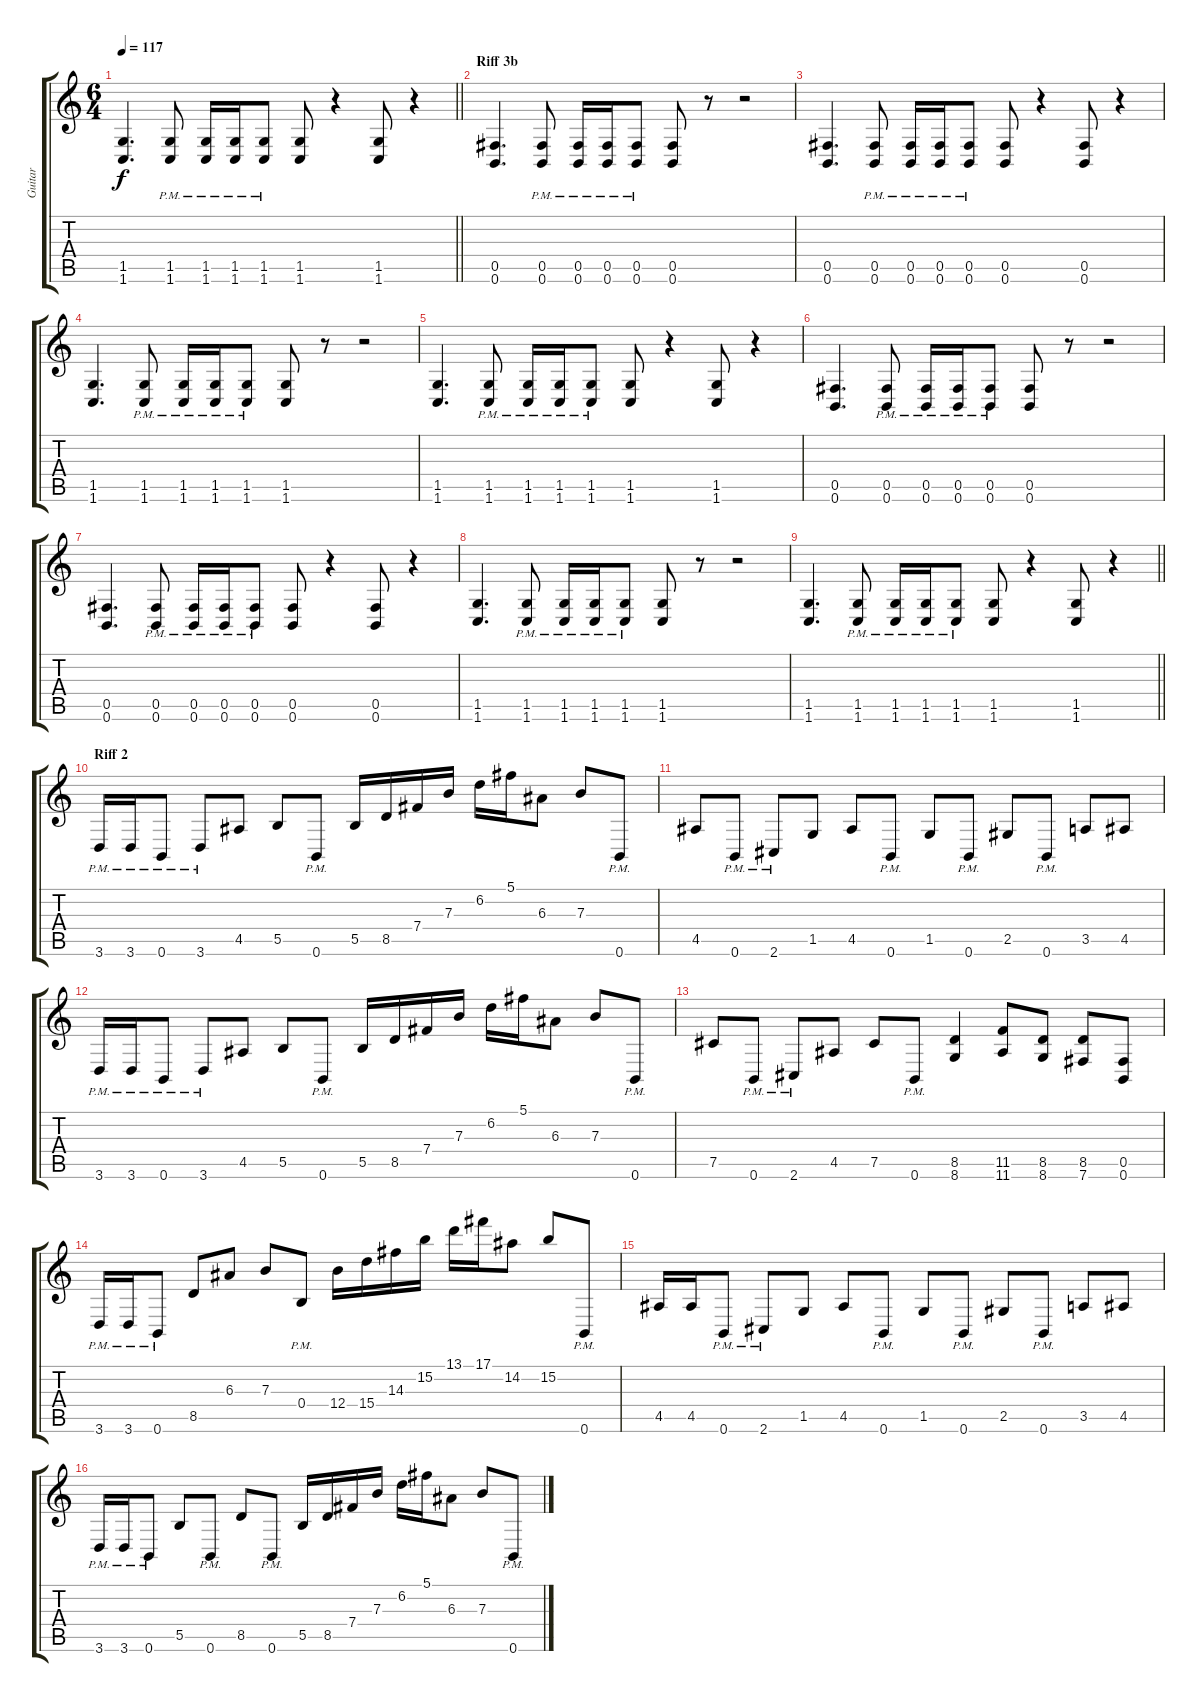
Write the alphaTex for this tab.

\track ("Guitar" "Guitar") {instrument distortionguitar}
\staff {score tabs}
\tuning (Db4 Ab3 E3 B2 Gb2 B1) {hide}
\ts (6 4)
\tempo 117
\clef g2
\barLineRight lightlight
\ks c
(1.5 1.6).4{d dy f} (1.5{pm} 1.6{pm}).8 (1.5{pm} 1.6{pm}).16 (1.5{pm} 1.6{pm}).16 (1.5{pm} 1.6{pm}).8 (1.5 1.6).8 r.4 (1.5 1.6).8 r.4 |
\section ("" "Riff 3b")
(0.5 0.6).4{d} (0.5{pm} 0.6{pm}).8 (0.5{pm} 0.6{pm}).16 (0.5{pm} 0.6{pm}).16 (0.5{pm} 0.6{pm}).8 (0.5 0.6).8 r.8 r.2 |
(0.5 0.6).4{d} (0.5{pm} 0.6{pm}).8 (0.5{pm} 0.6{pm}).16 (0.5{pm} 0.6{pm}).16 (0.5{pm} 0.6{pm}).8 (0.5 0.6).8 r.4 (0.5 0.6).8 r.4 |
(1.5 1.6).4{d} (1.5{pm} 1.6{pm}).8 (1.5{pm} 1.6{pm}).16 (1.5{pm} 1.6{pm}).16 (1.5{pm} 1.6{pm}).8 (1.5 1.6).8 r.8 r.2 |
(1.5 1.6).4{d} (1.5{pm} 1.6{pm}).8 (1.5{pm} 1.6{pm}).16 (1.5{pm} 1.6{pm}).16 (1.5{pm} 1.6{pm}).8 (1.5 1.6).8 r.4 (1.5 1.6).8 r.4 |
(0.5 0.6).4{d} (0.5{pm} 0.6{pm}).8 (0.5{pm} 0.6{pm}).16 (0.5{pm} 0.6{pm}).16 (0.5{pm} 0.6{pm}).8 (0.5 0.6).8 r.8 r.2 |
(0.5 0.6).4{d} (0.5{pm} 0.6{pm}).8 (0.5{pm} 0.6{pm}).16 (0.5{pm} 0.6{pm}).16 (0.5{pm} 0.6{pm}).8 (0.5 0.6).8 r.4 (0.5 0.6).8 r.4 |
(1.5 1.6).4{d} (1.5{pm} 1.6{pm}).8 (1.5{pm} 1.6{pm}).16 (1.5{pm} 1.6{pm}).16 (1.5{pm} 1.6{pm}).8 (1.5 1.6).8 r.8 r.2 |
\barLineRight lightlight
(1.5 1.6).4{d} (1.5{pm} 1.6{pm}).8 (1.5{pm} 1.6{pm}).16 (1.5{pm} 1.6{pm}).16 (1.5{pm} 1.6{pm}).8 (1.5 1.6).8 r.4 (1.5 1.6).8 r.4 |
\section ("" "Riff 2")
3.6{pm}.16 3.6{pm}.16 0.6{pm}.8 3.6{pm}.8 4.5.8 5.5.8 0.6{pm}.8 5.5.16 8.5.16 7.4.16 7.3.16 6.2.16 5.1.16 6.3.8 7.3.8 0.6{pm}.8 |
4.5.8 0.6{pm}.8 2.6{pm}.8 1.5.8 4.5.8 0.6{pm}.8 1.5.8 0.6{pm}.8 2.5.8 0.6{pm}.8 3.5.8 4.5.8 |
3.6{pm}.16 3.6{pm}.16 0.6{pm}.8 3.6{pm}.8 4.5.8 5.5.8 0.6{pm}.8 5.5.16 8.5.16 7.4.16 7.3.16 6.2.16 5.1.16 6.3.8 7.3.8 0.6{pm}.8 |
7.5.8 0.6{pm}.8 2.6{pm}.8 4.5.8 7.5.8 0.6{pm}.8 (8.5 8.6).4 (11.5 11.6).8 (8.5 8.6).8 (8.5 7.6).8 (0.5 0.6).8 |
3.6{pm}.16 3.6{pm}.16 0.6{pm}.8 8.5.8 6.3.8 7.3.8 0.4{pm}.8 12.4.16 15.4.16 14.3.16 15.2.16 13.1.16 17.1.16 14.2.8 15.2.8 0.6{pm}.8 |
4.5.16 4.5.16 0.6{pm}.8 2.6{pm}.8 1.5.8 4.5.8 0.6{pm}.8 1.5.8 0.6{pm}.8 2.5.8 0.6{pm}.8 3.5.8 4.5.8 |
3.6{pm}.16 3.6{pm}.16 0.6{pm}.8 5.5.8 0.6{pm}.8 8.5.8 0.6{pm}.8 5.5.16 8.5.16 7.4.16 7.3.16 6.2.16 5.1.16 6.3.8 7.3.8 0.6{pm}.8
